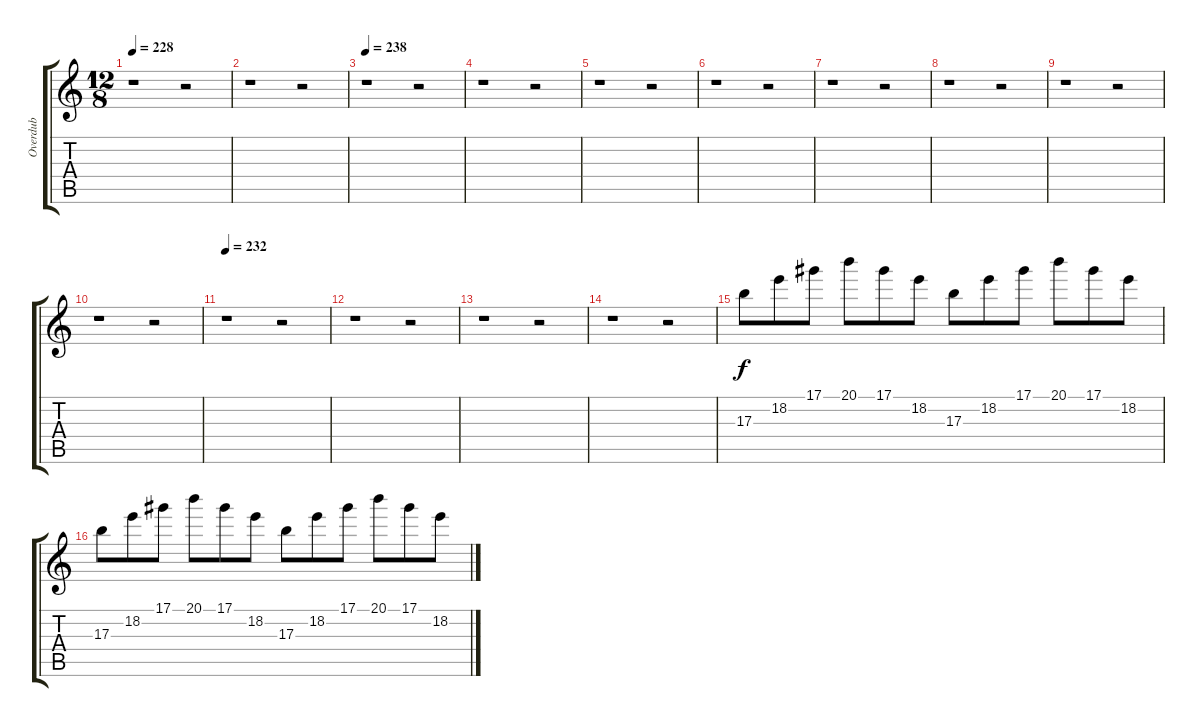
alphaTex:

\track ("Overdub" "Overdub") {instrument overdrivenguitar}
\staff {score tabs}
\tuning (Eb4 Bb3 Gb3 Db3 Ab2 Db2) {hide}
\ts (12 8)
\tempo 228
\clef g2
\ks c
r.1{dy f} r.2 |
r.1 r.2 |
\tempo 238
r.1 r.2 |
r.1 r.2 |
r.1 r.2 |
r.1 r.2 |
r.1 r.2 |
r.1 r.2 |
r.1 r.2 |
r.1 r.2 |
\tempo 232
r.1 r.2 |
r.1 r.2 |
r.1 r.2 |
r.1 r.2 |
17.3.8{volume 11 balance 4} 18.2.8 17.1.8 20.1.8 17.1.8 18.2.8 17.3.8 18.2.8 17.1.8 20.1.8 17.1.8 18.2.8 |
17.3.8 18.2.8 17.1.8 20.1.8 17.1.8 18.2.8 17.3.8 18.2.8 17.1.8 20.1.8 17.1.8 18.2.8
